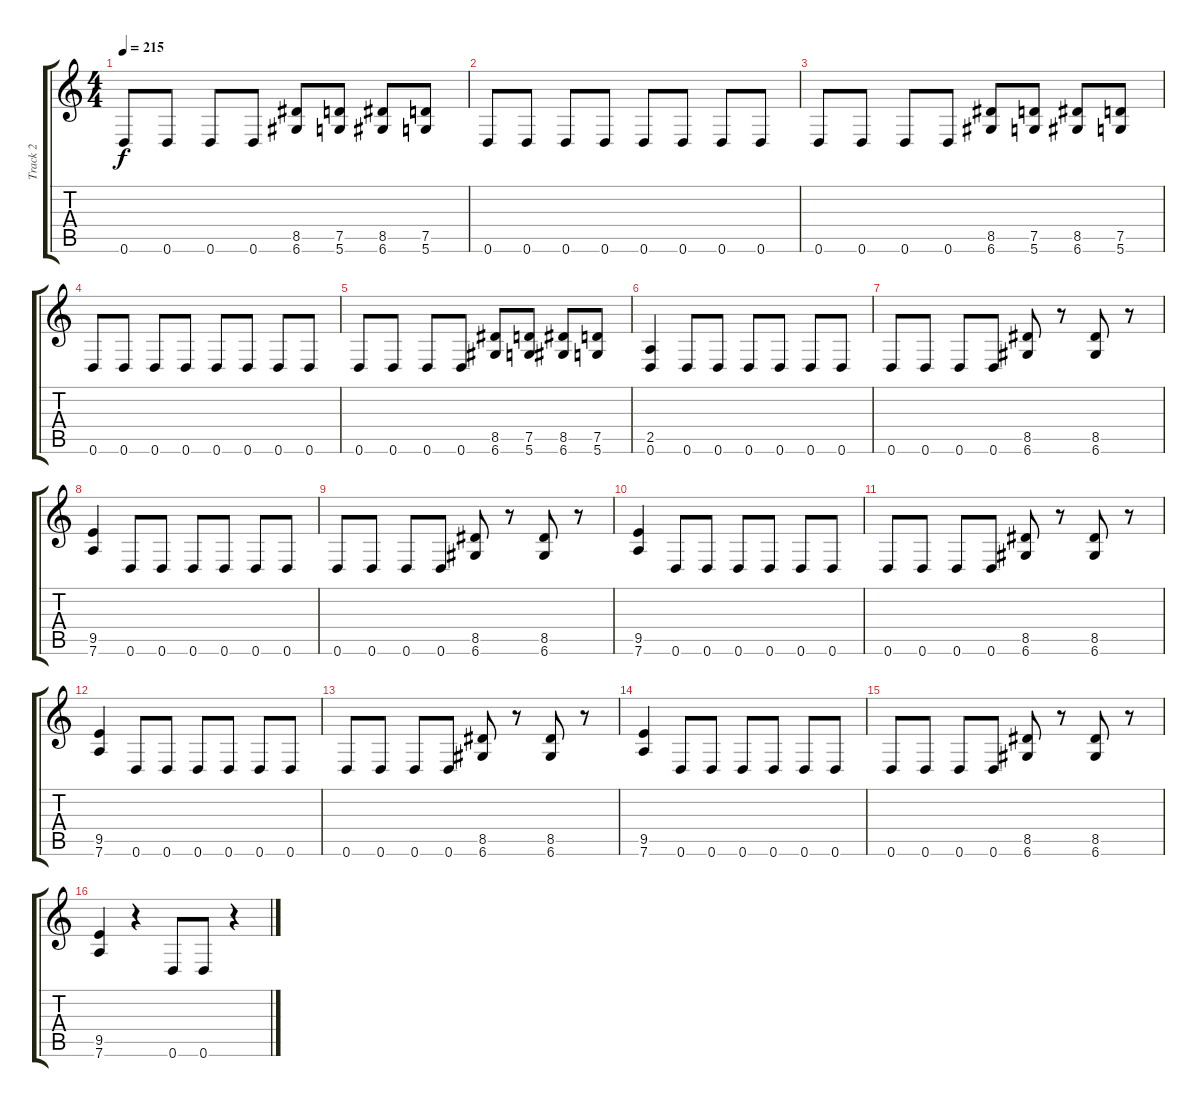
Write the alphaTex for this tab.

\track ("Track 2" "Track 2") {instrument distortionguitar}
\staff {score tabs}
\tuning (D4 A3 F3 C3 G2 D2) {hide}
\ts (4 4)
\tempo 215
\clef g2
\ks c
0.6.8{dy f} 0.6.8 0.6.8 0.6.8 (8.5 6.6).8 (7.5 5.6).8 (8.5 6.6).8 (7.5 5.6).8 |
0.6.8 0.6.8 0.6.8 0.6.8 0.6.8 0.6.8 0.6.8 0.6.8 |
0.6.8 0.6.8 0.6.8 0.6.8 (8.5 6.6).8 (7.5 5.6).8 (8.5 6.6).8 (7.5 5.6).8 |
0.6.8 0.6.8 0.6.8 0.6.8 0.6.8 0.6.8 0.6.8 0.6.8 |
0.6.8 0.6.8 0.6.8 0.6.8 (8.5 6.6).8 (7.5 5.6).8 (8.5 6.6).8 (7.5 5.6).8 |
(2.5 0.6).4 0.6.8 0.6.8 0.6.8 0.6.8 0.6.8 0.6.8 |
0.6.8 0.6.8 0.6.8 0.6.8 (8.5 6.6).8 r.8 (8.5 6.6).8 r.8 |
(9.5 7.6).4 0.6.8 0.6.8 0.6.8 0.6.8 0.6.8 0.6.8 |
0.6.8 0.6.8 0.6.8 0.6.8 (8.5 6.6).8 r.8 (8.5 6.6).8 r.8 |
(9.5 7.6).4 0.6.8 0.6.8 0.6.8 0.6.8 0.6.8 0.6.8 |
0.6.8 0.6.8 0.6.8 0.6.8 (8.5 6.6).8 r.8 (8.5 6.6).8 r.8 |
(9.5 7.6).4 0.6.8 0.6.8 0.6.8 0.6.8 0.6.8 0.6.8 |
0.6.8 0.6.8 0.6.8 0.6.8 (8.5 6.6).8 r.8 (8.5 6.6).8 r.8 |
(9.5 7.6).4 0.6.8 0.6.8 0.6.8 0.6.8 0.6.8 0.6.8 |
0.6.8 0.6.8 0.6.8 0.6.8 (8.5 6.6).8 r.8 (8.5 6.6).8 r.8 |
(9.5 7.6).4 r.4 0.6.8 0.6.8 r.4
